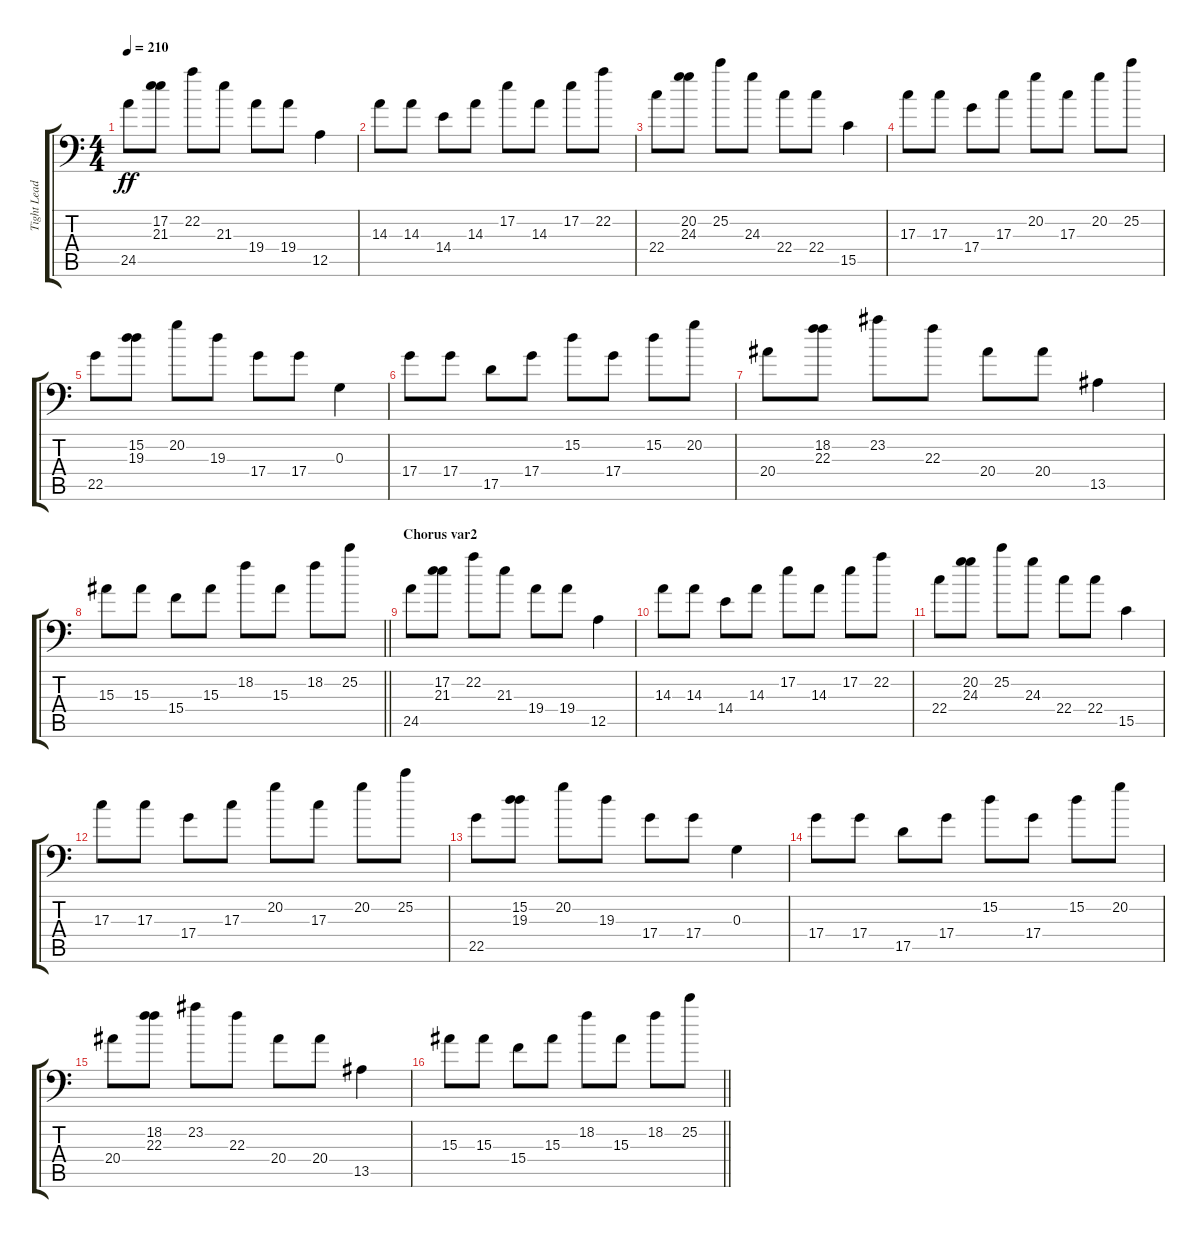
\track ("Tight Lead" "Tight Lead") {instrument reedorgan}
\staff {score tabs}
\tuning (B8 B3 G3 D3 A2 C-1) {hide}
\ts (4 4)
\tempo 210
\clef f4
\ks c
24.5.8{dy ff} (17.2 21.3).8 22.2.8 21.3.8 19.4.8 19.4.8 12.5.4 |
14.3.8 14.3.8 14.4.8 14.3.8 17.2.8 14.3.8 17.2.8 22.2.8 |
22.4.8 (20.2 24.3).8 25.2.8 24.3.8 22.4.8 22.4.8 15.5.4 |
17.3.8 17.3.8 17.4.8 17.3.8 20.2.8 17.3.8 20.2.8 25.2.8 |
22.5.8 (15.2 19.3).8 20.2.8 19.3.8 17.4.8 17.4.8 0.3.4 |
17.4.8 17.4.8 17.5.8 17.4.8 15.2.8 17.4.8 15.2.8 20.2.8 |
20.4.8 (18.2 22.3).8 23.2.8 22.3.8 20.4.8 20.4.8 13.5.4 |
\barLineRight lightlight
15.3.8 15.3.8 15.4.8 15.3.8 18.2.8 15.3.8 18.2.8 25.2.8 |
\section ("" "Chorus var2")
24.5.8 (17.2 21.3).8 22.2.8 21.3.8 19.4.8 19.4.8 12.5.4 |
14.3.8 14.3.8 14.4.8 14.3.8 17.2.8 14.3.8 17.2.8 22.2.8 |
22.4.8 (20.2 24.3).8 25.2.8 24.3.8 22.4.8 22.4.8 15.5.4 |
17.3.8 17.3.8 17.4.8 17.3.8 20.2.8 17.3.8 20.2.8 25.2.8 |
22.5.8 (15.2 19.3).8 20.2.8 19.3.8 17.4.8 17.4.8 0.3.4 |
17.4.8 17.4.8 17.5.8 17.4.8 15.2.8 17.4.8 15.2.8 20.2.8 |
20.4.8 (18.2 22.3).8 23.2.8 22.3.8 20.4.8 20.4.8 13.5.4 |
\barLineRight lightlight
15.3.8 15.3.8 15.4.8 15.3.8 18.2.8 15.3.8 18.2.8 25.2.8
